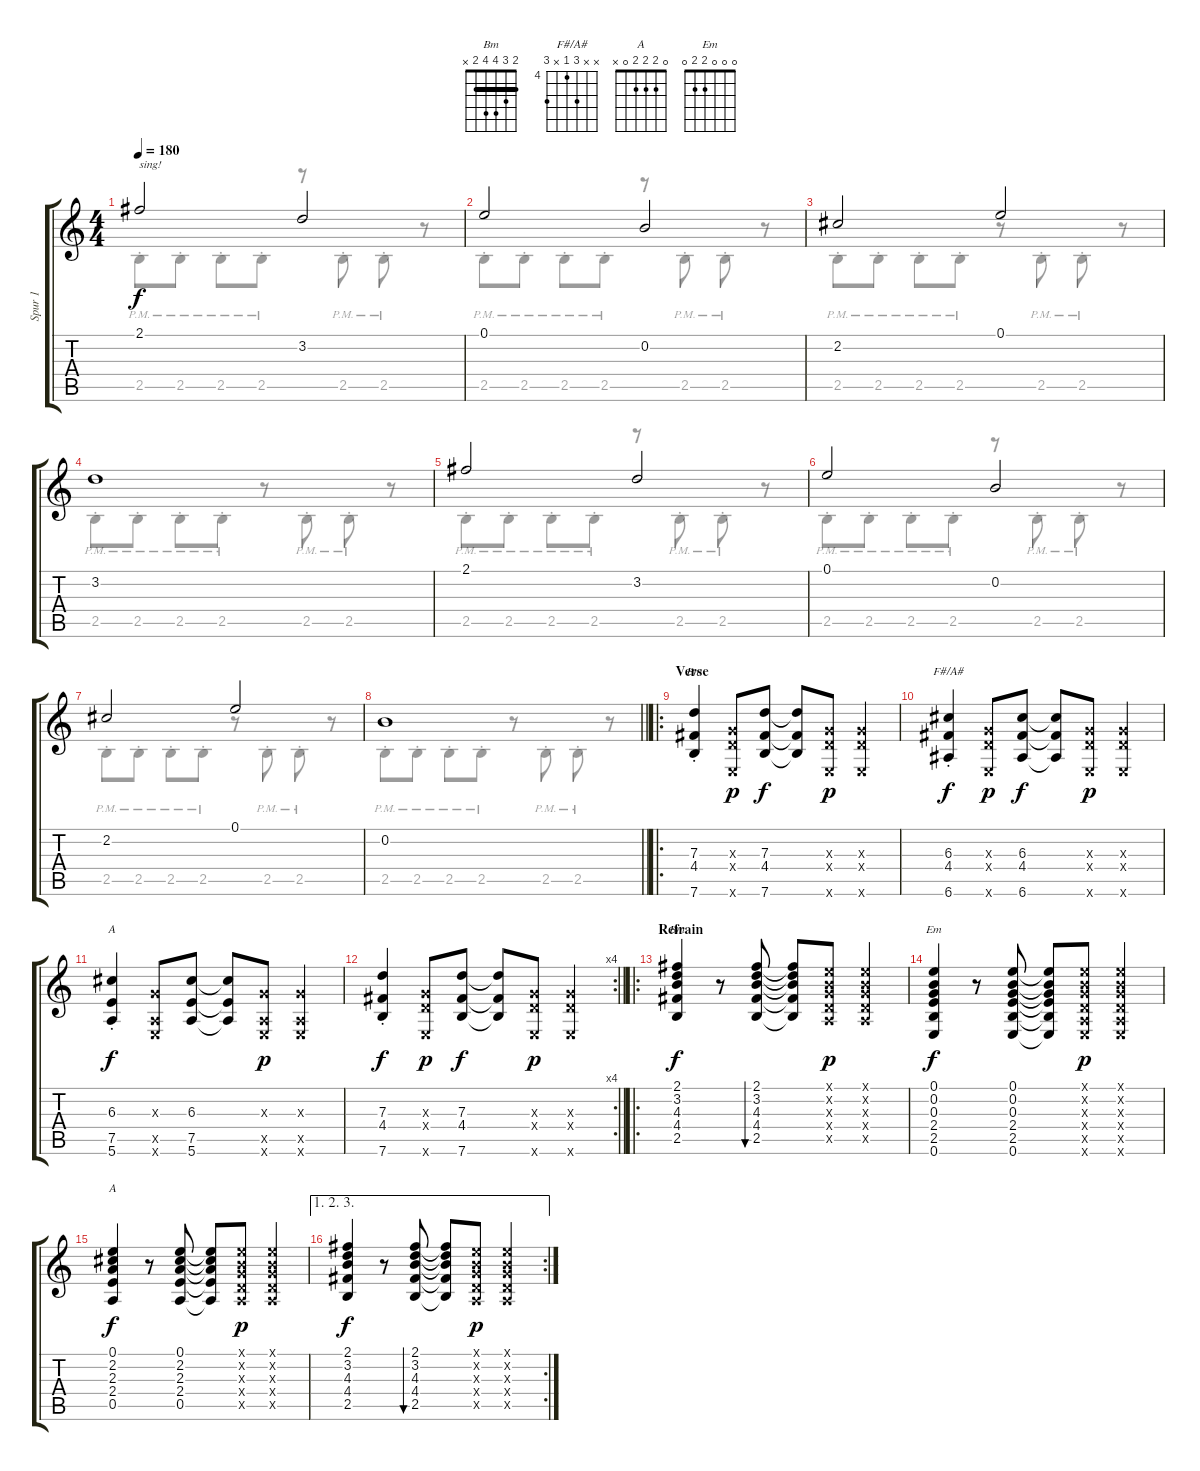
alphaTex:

\track ("Spur 1" "Spur 1") {instrument acousticguitarsteel}
\staff {score tabs}
\tuning (E4 B3 G3 D3 A2 E2) {hide}
\chord ("Bm" x x 7 4 x 7) {firstfret 4}
\chord ("F#/A#" x x 6 4 x 6) {firstfret 4}
\chord ("A" x x 6 x 7 5) {firstfret 5}
\chord ("Bm" 2 3 4 4 2 x) {barre 2}
\chord ("Em" 0 0 0 2 2 0)
\chord ("A" 0 2 2 2 0 x)
\voice
\ts (4 4)
\tempo 180
\clef g2
\ks c
2.1.2{txt "sing!" dy f volume 16 instrument flute} 3.2.2 |
0.1.2 0.2.2 |
2.2.2 0.1.2 |
3.2.1 |
2.1.2 3.2.2 |
0.1.2 0.2.2 |
2.2.2 0.1.2 |
\barLineRight lightlight
0.2.1 |
\ro
\section ("" "Verse")
(7.3{st} 4.4{st} 7.6{st}).4{ch "Bm" instrument acousticguitarsteel} (0.3{x} 0.4{x} 0.6{x}).8{dy p} (7.3 4.4 7.6).8{dy f} (7.3{t} 4.4{t} 7.6{t}).8 (0.3{x} 0.4{x} 0.6{x}).8{dy p} (0.3{x} 0.4{x} 0.6{x}).4 |
(6.3{st} 4.4{st} 6.6{st}).4{ch "F#/A#" dy f} (0.3{x} 0.4{x} 0.6{x}).8{dy p} (6.3 4.4 6.6).8{dy f} (6.3{t} 4.4{t} 6.6{t}).8 (0.3{x} 0.4{x} 0.6{x}).8{dy p} (0.3{x} 0.4{x} 0.6{x}).4 |
(6.3{st} 7.5{st} 5.6{st}).4{ch "A" dy f} (0.3{x} 0.5{x} 0.6{x}).8 (6.3 7.5 5.6).8 (6.3{t} 7.5{t} 5.6{t}).8 (0.3{x} 0.5{x} 0.6{x}).8{dy p} (0.3{x} 0.5{x} 0.6{x}).4 |
\rc 4
\barLineRight lightlight
(7.3{st} 4.4{st} 7.6{st}).4{dy f} (0.3{x} 0.4{x} 0.6{x}).8{dy p} (7.3 4.4 7.6).8{dy f} (7.3{t} 4.4{t} 7.6{t}).8 (0.3{x} 0.4{x} 0.6{x}).8{dy p} (0.3{x} 0.4{x} 0.6{x}).4 |
\ro
\section ("" "Refrain")
(2.1 3.2 4.3 4.4 2.5).4{ch "Bm" dy f} r.8 (2.1 3.2 4.3 4.4 2.5).8{bu 60} (2.1{t} 3.2{t} 4.3{t} 4.4{t} 2.5{t}).8 (0.1{x} 0.2{x} 0.3{x} 0.4{x} 0.5{x}).8{dy p} (0.1{x} 0.2{x} 0.3{x} 0.4{x} 0.5{x}).4 |
(0.1 0.2 0.3 2.4 2.5 0.6).4{ch "Em" dy f} r.8 (0.1 0.2 0.3 2.4 2.5 0.6).8 (0.1{t} 0.2{t} 0.3{t} 2.4{t} 2.5{t} 0.6{t}).8 (0.1{x} 0.2{x} 0.3{x} 0.4{x} 0.5{x} 0.6{x}).8{dy p} (0.1{x} 0.2{x} 0.3{x} 0.4{x} 0.5{x} 0.6{x}).4 |
(0.1 2.2 2.3 2.4 0.5).4{ch "A" dy f} r.8 (0.1 2.2 2.3 2.4 0.5).8 (0.1{t} 2.2{t} 2.3{t} 2.4{t} 0.5{t}).8 (0.1{x} 0.2{x} 0.3{x} 0.4{x} 0.5{x}).8{dy p} (0.1{x} 0.2{x} 0.3{x} 0.4{x} 0.5{x}).4 |
\ae (1 2 3)
\rc 2
(2.1 3.2 4.3 4.4 2.5).4{dy f} r.8 (2.1 3.2 4.3 4.4 2.5).8{bu 60} (2.1{t} 3.2{t} 4.3{t} 4.4{t} 2.5{t}).8 (0.1{x} 0.2{x} 0.3{x} 0.4{x} 0.5{x}).8{dy p} (0.1{x} 0.2{x} 0.3{x} 0.4{x} 0.5{x}).4
\voice
\clef g2
\ottava regular
\simile none
\ks c
2.5{pm st}.8{dy f} 2.5{pm st}.8 2.5{pm st}.8 2.5{pm st}.8 r.8 2.5{pm st}.8 2.5{pm st}.8 r.8 |
2.5{pm st}.8 2.5{pm st}.8 2.5{pm st}.8 2.5{pm st}.8 r.8 2.5{pm st}.8 2.5{pm st}.8 r.8 |
2.5{pm st}.8 2.5{pm st}.8 2.5{pm st}.8 2.5{pm st}.8 r.8 2.5{pm st}.8 2.5{pm st}.8 r.8 |
2.5{pm st}.8 2.5{pm st}.8 2.5{pm st}.8 2.5{pm st}.8 r.8 2.5{pm st}.8 2.5{pm st}.8 r.8 |
2.5{pm st}.8 2.5{pm st}.8 2.5{pm st}.8 2.5{pm st}.8 r.8 2.5{pm st}.8 2.5{pm st}.8 r.8 |
2.5{pm st}.8 2.5{pm st}.8 2.5{pm st}.8 2.5{pm st}.8 r.8 2.5{pm st}.8 2.5{pm st}.8 r.8 |
2.5{pm st}.8 2.5{pm st}.8 2.5{pm st}.8 2.5{pm st}.8 r.8 2.5{pm st}.8 2.5{pm st}.8 r.8 |
\barLineRight lightlight
2.5{pm st}.8 2.5{pm st}.8 2.5{pm st}.8 2.5{pm st}.8 r.8 2.5{pm st}.8 2.5{pm st}.8 r.8 |
|
|
|
\barLineRight lightlight
|
|
|
|
